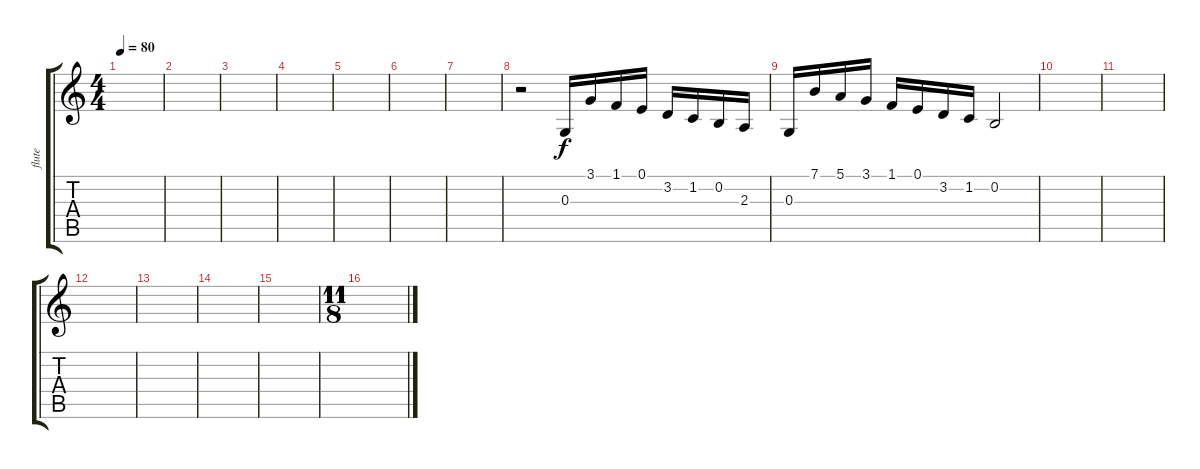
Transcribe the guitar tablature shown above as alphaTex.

\track ("flute" "flute") {instrument panflute}
\staff {score tabs}
\tuning (E4 B3 G3 D3 A2 E2) {hide}
\ts (4 4)
\tempo 80
\clef g2
\ks c
|
|
|
|
|
|
|
r.2 0.3.16 3.1.16 1.1.16 0.1.16 3.2.16 1.2.16 0.2.16 2.3.16 |
0.3.16 7.1.16 5.1.16 3.1.16 1.1.16 0.1.16 3.2.16 1.2.16 0.2.2 |
|
|
|
|
|
|
\ts (11 8)
